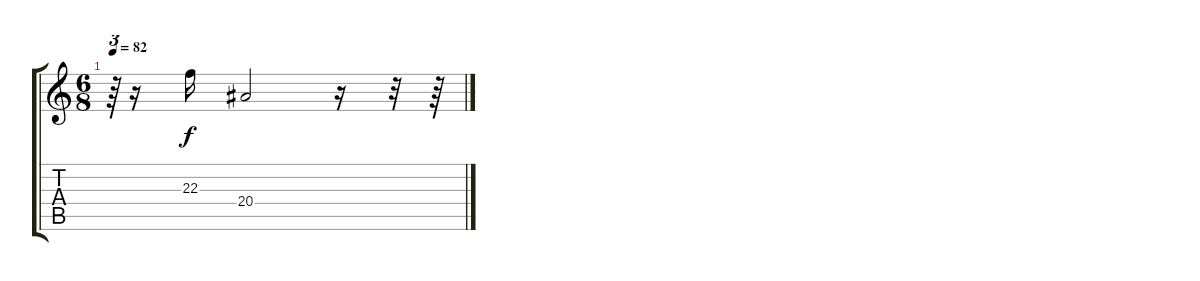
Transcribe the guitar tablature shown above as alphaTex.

\track "" {instrument stringensemble1}
\staff {score tabs}
\tuning (E4 B3 G3 D3 A2 E2) {hide}
\ts (6 8)
\tempo 82
\clef g2
\ks c
r.64{tu (3 2) dy f} r.16 22.3.16 20.4.2 r.16 r.32 r.64
